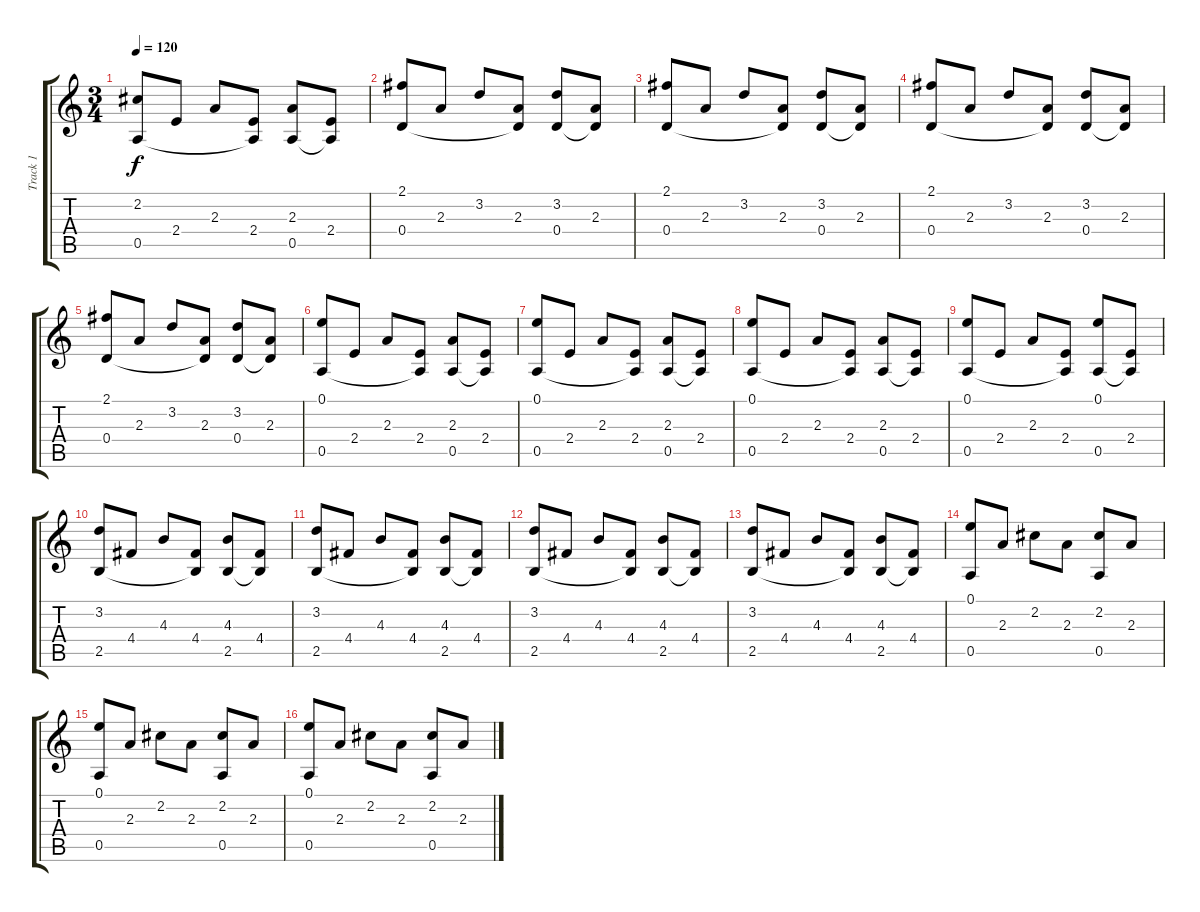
\track ("Track 1" "Track 1") {instrument acousticguitarnylon}
\staff {score tabs}
\tuning (E4 B3 G3 D3 A2 E2) {hide}
\ts (3 4)
\tempo 120
\clef g2
\ks c
(2.2 0.5).8{dy f} 2.4.8 2.3.8 (2.4 0.5{t}).8 (2.3 0.5).8 (2.4 0.5{t}).8 |
(2.1 0.4).8 2.3.8 3.2.8 (2.3 0.4{t}).8 (3.2 0.4).8 (2.3 0.4{t}).8 |
(2.1 0.4).8 2.3.8 3.2.8 (2.3 0.4{t}).8 (3.2 0.4).8 (2.3 0.4{t}).8 |
(2.1 0.4).8 2.3.8 3.2.8 (2.3 0.4{t}).8 (3.2 0.4).8 (2.3 0.4{t}).8 |
(2.1 0.4).8 2.3.8 3.2.8 (2.3 0.4{t}).8 (3.2 0.4).8 (2.3 0.4{t}).8 |
(0.1 0.5).8 2.4.8 2.3.8 (2.4 0.5{t}).8 (2.3 0.5).8 (2.4 0.5{t}).8 |
(0.1 0.5).8 2.4.8 2.3.8 (2.4 0.5{t}).8 (2.3 0.5).8 (2.4 0.5{t}).8 |
(0.1 0.5).8 2.4.8 2.3.8 (2.4 0.5{t}).8 (2.3 0.5).8 (2.4 0.5{t}).8 |
(0.1 0.5).8 2.4.8 2.3.8 (2.4 0.5{t}).8 (0.1 0.5).8 (2.4 0.5{t}).8 |
(3.2 2.5).8 4.4.8 4.3.8 (4.4 2.5{t}).8 (4.3 2.5).8 (4.4 2.5{t}).8 |
(3.2 2.5).8 4.4.8 4.3.8 (4.4 2.5{t}).8 (4.3 2.5).8 (4.4 2.5{t}).8 |
(3.2 2.5).8 4.4.8 4.3.8 (4.4 2.5{t}).8 (4.3 2.5).8 (4.4 2.5{t}).8 |
(3.2 2.5).8 4.4.8 4.3.8 (4.4 2.5{t}).8 (4.3 2.5).8 (4.4 2.5{t}).8 |
(0.1 0.5).8 2.3.8 2.2.8 2.3.8 (2.2 0.5).8 2.3.8 |
(0.1 0.5).8 2.3.8 2.2.8 2.3.8 (2.2 0.5).8 2.3.8 |
(0.1 0.5).8 2.3.8 2.2.8 2.3.8 (2.2 0.5).8 2.3.8
